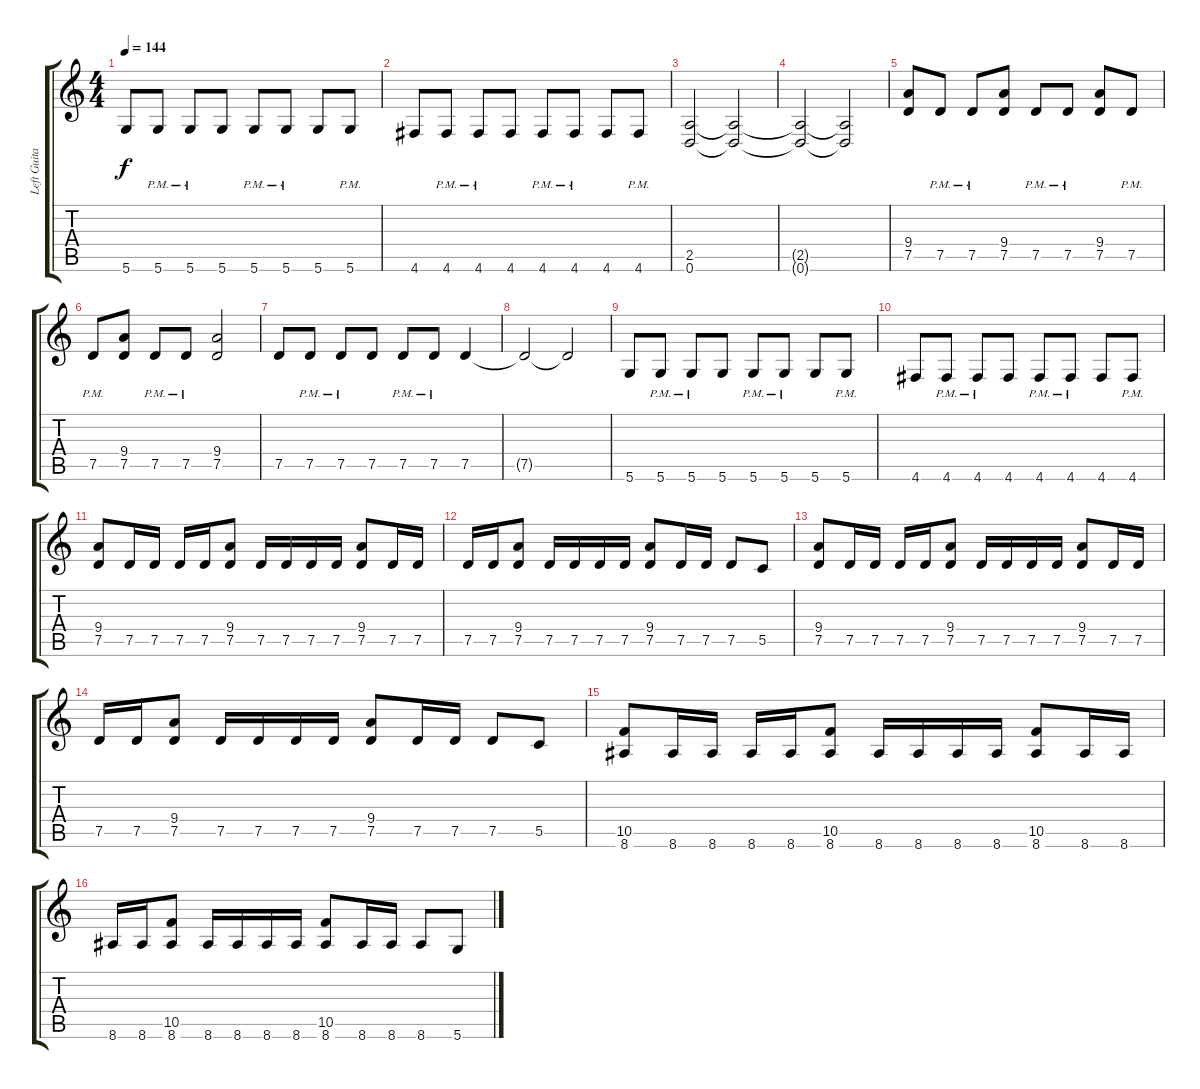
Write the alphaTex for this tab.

\track ("Left Guitar" "Left Guita") {instrument distortionguitar}
\staff {score tabs}
\tuning (D4 A3 F3 C3 G2 D2) {hide}
\ts (4 4)
\tempo 144
\clef g2
\ks c
5.6.8{dy f} 5.6{pm}.8 5.6{pm}.8 5.6.8 5.6{pm}.8 5.6{pm}.8 5.6.8 5.6{pm}.8 |
4.6.8 4.6{pm}.8 4.6{pm}.8 4.6.8 4.6{pm}.8 4.6{pm}.8 4.6.8 4.6{pm}.8 |
(2.5 0.6).2 (2.5{t} 0.6{t}).2 |
(2.5{t} 0.6{t}).2 (2.5{t} 0.6{t}).2 |
(9.4 7.5).8 7.5{pm}.8 7.5{pm}.8 (9.4 7.5).8 7.5{pm}.8 7.5{pm}.8 (9.4 7.5).8 7.5{pm}.8 |
7.5{pm}.8 (9.4 7.5).8 7.5{pm}.8 7.5{pm}.8 (9.4 7.5).2 |
7.5.8 7.5{pm}.8 7.5{pm}.8 7.5.8 7.5{pm}.8 7.5{pm}.8 7.5.4 |
7.5{t}.2 7.5{t}.2 |
5.6.8 5.6{pm}.8 5.6{pm}.8 5.6.8 5.6{pm}.8 5.6{pm}.8 5.6.8 5.6{pm}.8 |
4.6.8 4.6{pm}.8 4.6{pm}.8 4.6.8 4.6{pm}.8 4.6{pm}.8 4.6.8 4.6{pm}.8 |
(9.4 7.5).8 7.5.16 7.5.16 7.5.16 7.5.16 (9.4 7.5).8 7.5.16 7.5.16 7.5.16 7.5.16 (9.4 7.5).8 7.5.16 7.5.16 |
7.5.16 7.5.16 (9.4 7.5).8 7.5.16 7.5.16 7.5.16 7.5.16 (9.4 7.5).8 7.5.16 7.5.16 7.5.8 5.5.8 |
(9.4 7.5).8 7.5.16 7.5.16 7.5.16 7.5.16 (9.4 7.5).8 7.5.16 7.5.16 7.5.16 7.5.16 (9.4 7.5).8 7.5.16 7.5.16 |
7.5.16 7.5.16 (9.4 7.5).8 7.5.16 7.5.16 7.5.16 7.5.16 (9.4 7.5).8 7.5.16 7.5.16 7.5.8 5.5.8 |
(10.5 8.6).8 8.6.16 8.6.16 8.6.16 8.6.16 (10.5 8.6).8 8.6.16 8.6.16 8.6.16 8.6.16 (10.5 8.6).8 8.6.16 8.6.16 |
8.6.16 8.6.16 (10.5 8.6).8 8.6.16 8.6.16 8.6.16 8.6.16 (10.5 8.6).8 8.6.16 8.6.16 8.6.8 5.6.8
